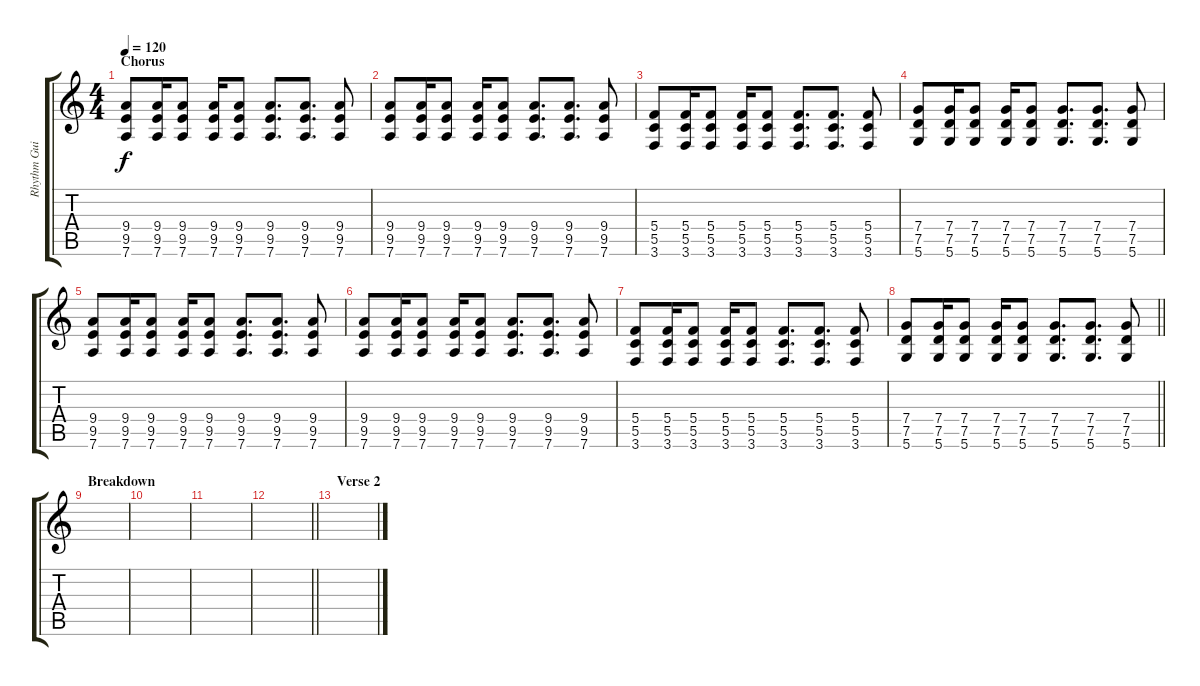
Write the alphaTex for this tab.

\track ("Rhythm Guitar" "Rhythm Gui") {instrument distortionguitar}
\staff {score tabs}
\tuning (D4 A3 F3 C3 G2 D2) {hide}
\ts (4 4)
\section ("" "Chorus")
\tempo 120
\clef g2
\ks c
(9.4 9.5 7.6).8{dy f} (9.4 9.5 7.6).16 (9.4 9.5 7.6).8 (9.4 9.5 7.6).16 (9.4 9.5 7.6).8 (9.4 9.5 7.6).8{d} (9.4 9.5 7.6).8{d} (9.4 9.5 7.6).8 |
(9.4 9.5 7.6).8 (9.4 9.5 7.6).16 (9.4 9.5 7.6).8 (9.4 9.5 7.6).16 (9.4 9.5 7.6).8 (9.4 9.5 7.6).8{d} (9.4 9.5 7.6).8{d} (9.4 9.5 7.6).8 |
(5.4 5.5 3.6).8 (5.4 5.5 3.6).16 (5.4 5.5 3.6).8 (5.4 5.5 3.6).16 (5.4 5.5 3.6).8 (5.4 5.5 3.6).8{d} (5.4 5.5 3.6).8{d} (5.4 5.5 3.6).8 |
(7.4 7.5 5.6).8 (7.4 7.5 5.6).16 (7.4 7.5 5.6).8 (7.4 7.5 5.6).16 (7.4 7.5 5.6).8 (7.4 7.5 5.6).8{d} (7.4 7.5 5.6).8{d} (7.4 7.5 5.6).8 |
(9.4 9.5 7.6).8 (9.4 9.5 7.6).16 (9.4 9.5 7.6).8 (9.4 9.5 7.6).16 (9.4 9.5 7.6).8 (9.4 9.5 7.6).8{d} (9.4 9.5 7.6).8{d} (9.4 9.5 7.6).8 |
(9.4 9.5 7.6).8 (9.4 9.5 7.6).16 (9.4 9.5 7.6).8 (9.4 9.5 7.6).16 (9.4 9.5 7.6).8 (9.4 9.5 7.6).8{d} (9.4 9.5 7.6).8{d} (9.4 9.5 7.6).8 |
(5.4 5.5 3.6).8 (5.4 5.5 3.6).16 (5.4 5.5 3.6).8 (5.4 5.5 3.6).16 (5.4 5.5 3.6).8 (5.4 5.5 3.6).8{d} (5.4 5.5 3.6).8{d} (5.4 5.5 3.6).8 |
\barLineRight lightlight
(7.4 7.5 5.6).8 (7.4 7.5 5.6).16 (7.4 7.5 5.6).8 (7.4 7.5 5.6).16 (7.4 7.5 5.6).8 (7.4 7.5 5.6).8{d} (7.4 7.5 5.6).8{d} (7.4 7.5 5.6).8 |
\section ("" "Breakdown")
|
|
|
\barLineRight lightlight
|
\section ("" "Verse 2")
